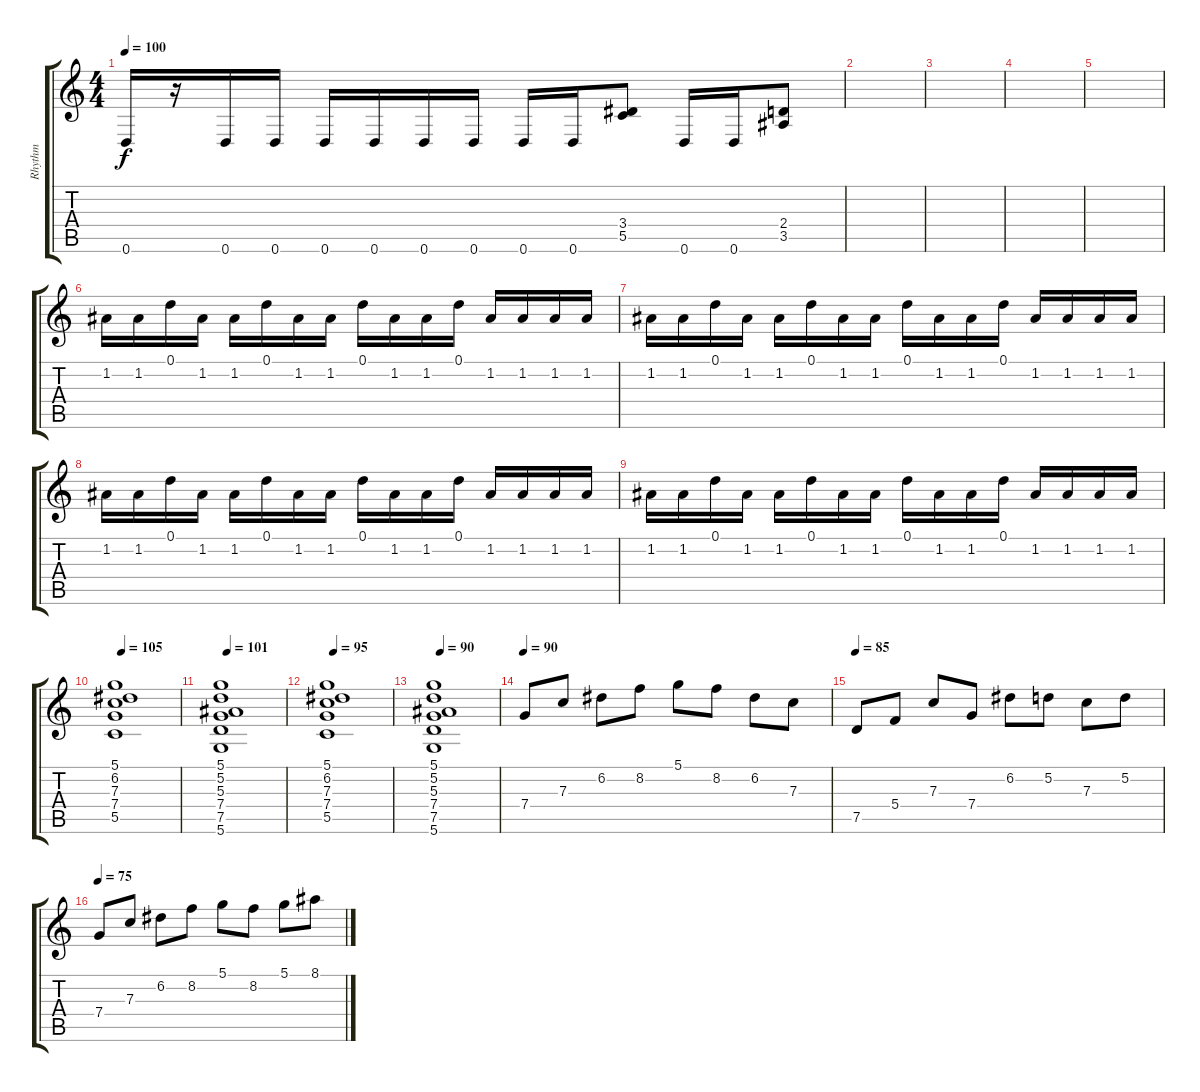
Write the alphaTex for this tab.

\track ("Rhythm" "Rhythm") {instrument overdrivenguitar}
\staff {score tabs}
\tuning (D4 A3 F3 C3 G2 D2) {hide}
\ts (4 4)
\tempo 100
\clef g2
\ks c
0.6.16{dy f} r.16 0.6.16 0.6.16 0.6.16 0.6.16 0.6.16 0.6.16 0.6.16 0.6.16 (3.4 5.5).8 0.6.16 0.6.16 (2.4 3.5).8 |
|
|
|
|
1.2.16 1.2.16 0.1.16 1.2.16 1.2.16 0.1.16 1.2.16 1.2.16 0.1.16 1.2.16 1.2.16 0.1.16 1.2.16 1.2.16 1.2.16 1.2.16 |
1.2.16 1.2.16 0.1.16 1.2.16 1.2.16 0.1.16 1.2.16 1.2.16 0.1.16 1.2.16 1.2.16 0.1.16 1.2.16 1.2.16 1.2.16 1.2.16 |
1.2.16 1.2.16 0.1.16 1.2.16 1.2.16 0.1.16 1.2.16 1.2.16 0.1.16 1.2.16 1.2.16 0.1.16 1.2.16 1.2.16 1.2.16 1.2.16 |
1.2.16 1.2.16 0.1.16 1.2.16 1.2.16 0.1.16 1.2.16 1.2.16 0.1.16 1.2.16 1.2.16 0.1.16 1.2.16 1.2.16 1.2.16 1.2.16 |
\tempo 105
(5.1 6.2 7.3 7.4 5.5).1 |
\tempo 101
(5.1 5.2 5.3 7.4 7.5 5.6).1 |
\tempo 95
(5.1 6.2 7.3 7.4 5.5).1 |
\tempo 90
(5.1 5.2 5.3 7.4 7.5 5.6).1 |
\tempo 90
7.4.8 7.3.8 6.2.8 8.2.8 5.1.8 8.2.8 6.2.8 7.3.8 |
\tempo 85
7.5.8 5.4.8 7.3.8 7.4.8 6.2.8 5.2.8 7.3.8 5.2.8 |
\tempo 75
7.4.8 7.3.8 6.2.8 8.2.8 5.1.8 8.2.8 5.1.8 8.1.8
